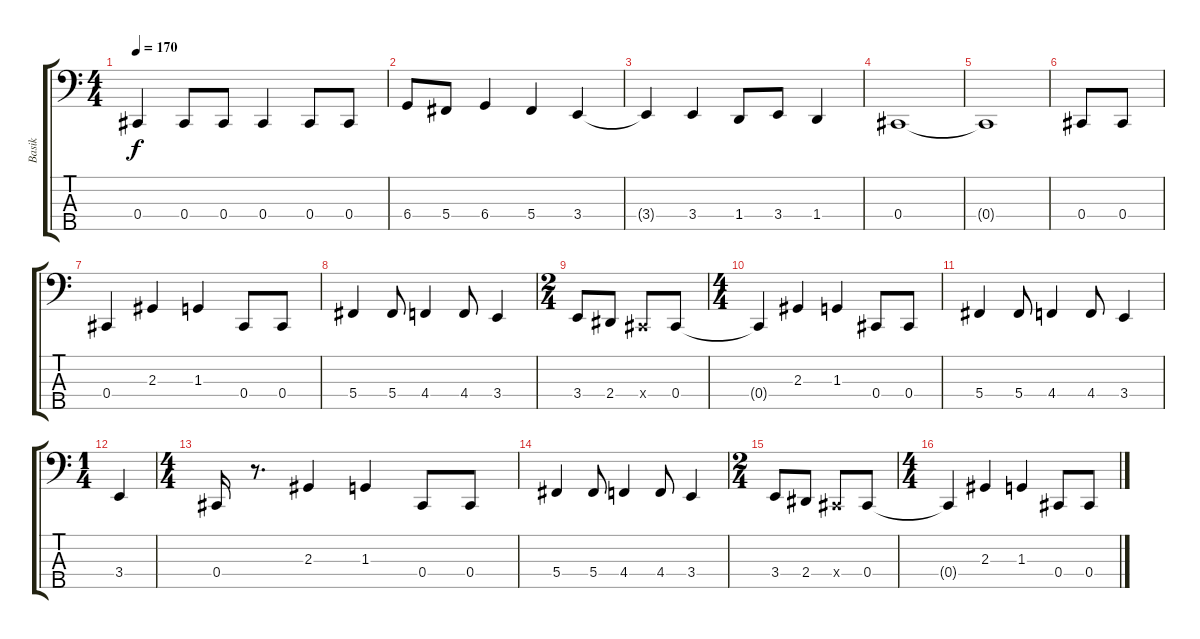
\track ("Basik" "Basik") {instrument electricbasspick}
\staff {score tabs}
\tuning (E2 B1 Gb1 Db1 Ab0) {hide}
\ts (4 4)
\tempo 170
\clef f4
\ks c
0.4{t}.4{dy f} 0.4.8 0.4.8 0.4.4 0.4.8 0.4.8 |
6.4.8 5.4.8 6.4.4 5.4.4 3.4.4 |
3.4{t}.4 3.4.4 1.4.8 3.4.8 1.4.4 |
0.4.1 |
0.4{t}.1 |
0.4.8 0.4.8 |
0.4.4 2.3.4 1.3.4 0.4.8 0.4.8 |
5.4.4 5.4.8 4.4.4 4.4.8 3.4.4 |
\ts (2 4)
3.4.8 2.4.8 0.4{x}.8 0.4.8 |
\ts (4 4)
0.4{t}.4 2.3.4 1.3.4 0.4.8 0.4.8 |
5.4.4 5.4.8 4.4.4 4.4.8 3.4.4 |
\ts (1 4)
3.4.4 |
\ts (4 4)
0.4.16 r.8{d} 2.3.4 1.3.4 0.4.8 0.4.8 |
5.4.4 5.4.8 4.4.4 4.4.8 3.4.4 |
\ts (2 4)
3.4.8 2.4.8 0.4{x}.8 0.4.8 |
\ts (4 4)
0.4{t}.4 2.3.4 1.3.4 0.4.8 0.4.8
